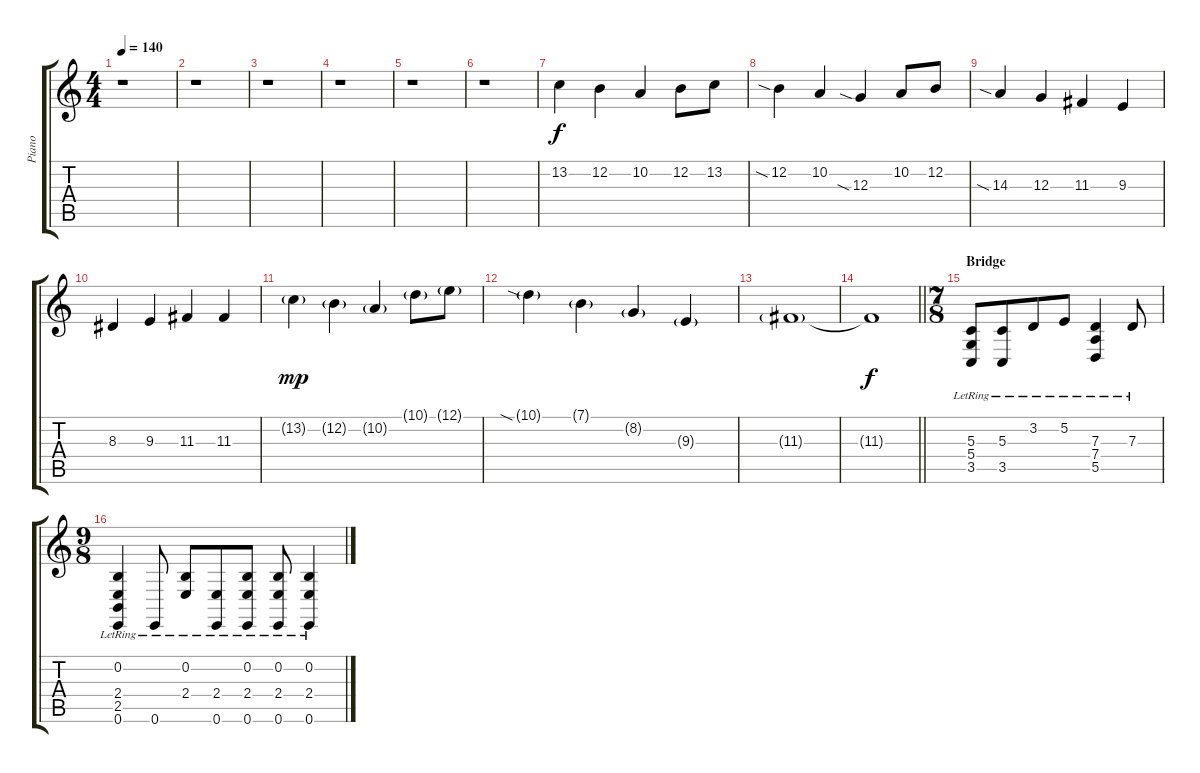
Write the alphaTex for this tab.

\track ("Piano" "Piano") {instrument acousticgrandpiano}
\staff {score tabs}
\tuning (E4 B3 G3 D3 A2 E2) {hide}
\ts (4 4)
\tempo 140
\clef g2
\ks c
r.1{dy f} |
r.1 |
r.1 |
r.1 |
r.1 |
r.1 |
13.2.4{volume 12 instrument lead3calliope} 12.2.4 10.2.4 12.2.8 13.2.8 |
12.2{sia}.4 10.2.4 12.3{sia}.4 10.2.8 12.2.8 |
14.3{sia}.4 12.3.4 11.3.4 9.3.4 |
8.3.4 9.3.4 11.3.4 11.3.4 |
13.2{g}.4{dy mp} 12.2{g}.4 10.2{g}.4 10.1{g}.8 12.1{g}.8 |
10.1{sia g}.4 7.1{g}.4 8.2{g}.4 9.3{g}.4 |
11.3{g}.1 |
\barLineRight lightlight
11.3{t}.1{dy f} |
\ts (7 8)
\section ("" "Bridge")
(5.3{lr} 5.4{lr} 3.5{lr}).8{instrument acousticgrandpiano} (5.3{lr} 3.5{lr}).8 3.2{lr}.8 5.2{lr}.8 (7.3{lr} 7.4{lr} 5.5{lr}).4 7.3{lr}.8 |
\ts (9 8)
(0.2{lr} 2.4{lr} 2.5{lr} 0.6{lr}).4 0.6{lr}.8 (0.2{lr} 2.4{lr}).8 (2.4{lr} 0.6{lr}).8 (0.2{lr} 2.4{lr} 0.6{lr}).8 (0.2{lr} 2.4{lr} 0.6{lr}).8 (0.2{lr} 2.4{lr} 0.6{lr}).4
